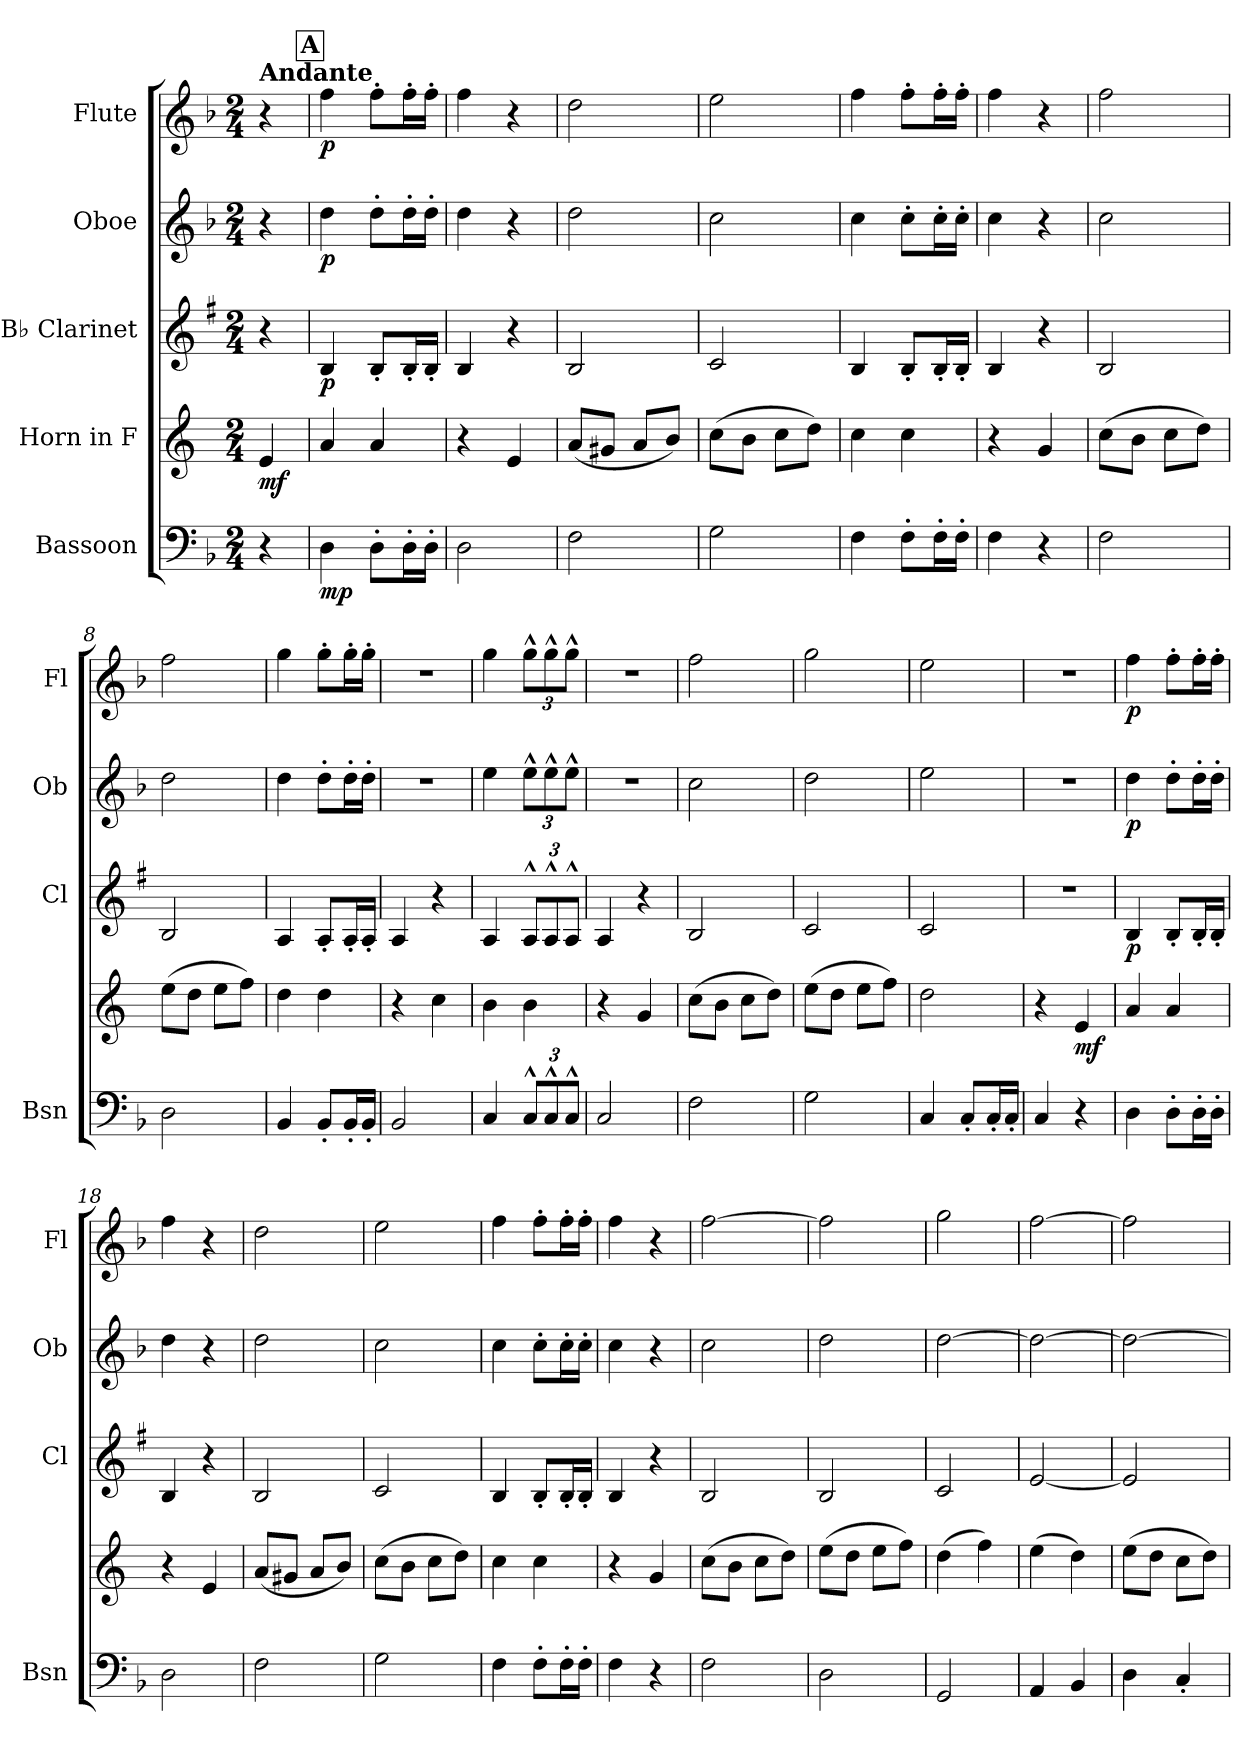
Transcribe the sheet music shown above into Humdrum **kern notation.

**kern	**dynam	**kern	**dynam	**kern	**dynam	**kern	**dynam	**kern	**dynam
*part5	*part5	*part4	*part4	*part3	*part3	*part2	*part2	*part1	*part1
*staff5	*staff5	*staff4	*staff4	*staff3	*staff3	*staff2	*staff2	*staff1	*staff1
*I"Bassoon	*	*I"Horn in F	*	*I"B♭ Clarinet	*	*I"Oboe	*	*I"Flute	*
*I'Bsn	*	*	*	*I'Cl	*	*I'Ob	*	*I'Fl	*
*clefF4	*	*clefG2	*	*clefG2	*	*clefG2	*	*clefG2	*
*	*	*ITrd4c7	*	*ITrd1c2	*	*	*	*	*
*k[b-]	*	*k[b-]	*	*k[b-]	*	*k[b-]	*	*k[b-]	*
*M2/4	*	*M2/4	*	*M2/4	*	*M2/4	*	*M2/4	*
*MM100	*	*MM100	*	*MM100	*	*MM100	*	*MM100	*
=	=	=	=	=	=	=	=	=	=
!	!	!	!	!	!	!	!	!LO:TX:a:B:t=Andante	!
!	!	!	!LO:DY:b	!	!	!	!	!	!
4r	.	4A/	mf	4r	.	4r	.	4r	.
!!LO:REH:place=s1:a:B:fs=14:t=A
=1	=1	=1	=1	=1	=1	=1	=1	=1	=1
!	!LO:DY:b	!	!	!	!LO:DY:b	!	!LO:DY:b	!	!LO:DY:b
4D\	mp	4d/	.	4A/	p	4dd\	p	4ff\	p
8D'\L	.	4d/	.	8A'/L	.	8dd'\L	.	8ff'\L	.
16D'\L	.	.	.	16A'/L	.	16dd'\L	.	16ff'\L	.
16D'\JJ	.	.	.	16A'/JJ	.	16dd'\JJ	.	16ff'\JJ	.
=2	=2	=2	=2	=2	=2	=2	=2	=2	=2
2D\	.	4r	.	4A/	.	4dd\	.	4ff\	.
.	.	4A/	.	4r	.	4r	.	4r	.
=3	=3	=3	=3	=3	=3	=3	=3	=3	=3
2F\	.	(<8d/L	.	2A/	.	2dd\	.	2dd\	.
.	.	8c#X/J	.	.	.	.	.	.	.
.	.	8d/L	.	.	.	.	.	.	.
.	.	8e/J)	.	.	.	.	.	.	.
=4	=4	=4	=4	=4	=4	=4	=4	=4	=4
2G\	.	(>8f\L	.	2B-/	.	2cc\	.	2ee\	.
.	.	8e\J	.	.	.	.	.	.	.
.	.	8f\L	.	.	.	.	.	.	.
.	.	8g\J)	.	.	.	.	.	.	.
=5	=5	=5	=5	=5	=5	=5	=5	=5	=5
4F\	.	4f\	.	4A/	.	4cc\	.	4ff\	.
8F'\L	.	4f\	.	8A'/L	.	8cc'\L	.	8ff'\L	.
16F'\L	.	.	.	16A'/L	.	16cc'\L	.	16ff'\L	.
16F'\JJ	.	.	.	16A'/JJ	.	16cc'\JJ	.	16ff'\JJ	.
=6	=6	=6	=6	=6	=6	=6	=6	=6	=6
4F\	.	4r	.	4A/	.	4cc\	.	4ff\	.
4r	.	4c/	.	4r	.	4r	.	4r	.
=7	=7	=7	=7	=7	=7	=7	=7	=7	=7
2F\	.	(>8f\L	.	2A/	.	2cc\	.	2ff\	.
.	.	8e\J	.	.	.	.	.	.	.
.	.	8f\L	.	.	.	.	.	.	.
.	.	8g\J)	.	.	.	.	.	.	.
=8	=8	=8	=8	=8	=8	=8	=8	=8	=8
2D\	.	(>8a\L	.	2A/	.	2dd\	.	2ff\	.
.	.	8g\J	.	.	.	.	.	.	.
.	.	8a\L	.	.	.	.	.	.	.
.	.	8b-\J)	.	.	.	.	.	.	.
!!LO:LB:g=z
=9	=9	=9	=9	=9	=9	=9	=9	=9	=9
4BB-/	.	4g\	.	4G/	.	4dd\	.	4gg\	.
8BB-'/L	.	4g\	.	8G'/L	.	8dd'\L	.	8gg'\L	.
16BB-'/L	.	.	.	16G'/L	.	16dd'\L	.	16gg'\L	.
16BB-'/JJ	.	.	.	16G'/JJ	.	16dd'\JJ	.	16gg'\JJ	.
=10	=10	=10	=10	=10	=10	=10	=10	=10	=10
2BB-/	.	4r	.	4G/	.	2r	.	2r	.
.	.	4f\	.	4r	.	.	.	.	.
=11	=11	=11	=11	=11	=11	=11	=11	=11	=11
4C/	.	4e\	.	4G/	.	4ee\	.	4gg\	.
*Xbrackettup	*	*	*	*Xbrackettup	*	*Xbrackettup	*	*Xbrackettup	*
12C^^/L	.	4e\	.	12G^^/L	.	12ee^^\L	.	12gg^^\L	.
12C^^/	.	.	.	12G^^/	.	12ee^^\	.	12gg^^\	.
12C^^/J	.	.	.	12G^^/J	.	12ee^^\J	.	12gg^^\J	.
=12	=12	=12	=12	=12	=12	=12	=12	=12	=12
2C/	.	4r	.	4G/	.	2r	.	2r	.
.	.	4c/	.	4r	.	.	.	.	.
=13	=13	=13	=13	=13	=13	=13	=13	=13	=13
2F\	.	(>8f\L	.	2A/	.	2cc\	.	2ff\	.
.	.	8e\J	.	.	.	.	.	.	.
.	.	8f\L	.	.	.	.	.	.	.
.	.	8g\J)	.	.	.	.	.	.	.
=14	=14	=14	=14	=14	=14	=14	=14	=14	=14
2G\	.	(>8a\L	.	2B-/	.	2dd\	.	2gg\	.
.	.	8g\J	.	.	.	.	.	.	.
.	.	8a\L	.	.	.	.	.	.	.
.	.	8b-\J)	.	.	.	.	.	.	.
=15	=15	=15	=15	=15	=15	=15	=15	=15	=15
4C/	.	2g\	.	2B-/	.	2ee\	.	2ee\	.
8C'/L	.	.	.	.	.	.	.	.	.
16C'/L	.	.	.	.	.	.	.	.	.
16C'/JJ	.	.	.	.	.	.	.	.	.
=16	=16	=16	=16	=16	=16	=16	=16	=16	=16
4C/	.	4r	.	2r	.	2r	.	2r	.
!	!	!	!LO:DY:b	!	!	!	!	!	!
4r	.	4A/	mf	.	.	.	.	.	.
=17	=17	=17	=17	=17	=17	=17	=17	=17	=17
!	!	!	!	!	!LO:DY:b	!	!LO:DY:b	!	!LO:DY:b
4D\	.	4d/	.	4A/	p	4dd\	p	4ff\	p
8D'\L	.	4d/	.	8A'/L	.	8dd'\L	.	8ff'\L	.
16D'\L	.	.	.	16A'/L	.	16dd'\L	.	16ff'\L	.
16D'\JJ	.	.	.	16A'/JJ	.	16dd'\JJ	.	16ff'\JJ	.
=18	=18	=18	=18	=18	=18	=18	=18	=18	=18
2D\	.	4r	.	4A/	.	4dd\	.	4ff\	.
.	.	4A/	.	4r	.	4r	.	4r	.
=19	=19	=19	=19	=19	=19	=19	=19	=19	=19
2F\	.	(<8d/L	.	2A/	.	2dd\	.	2dd\	.
.	.	8c#X/J	.	.	.	.	.	.	.
.	.	8d/L	.	.	.	.	.	.	.
.	.	8e/J)	.	.	.	.	.	.	.
!!LO:PB:g=z
=20	=20	=20	=20	=20	=20	=20	=20	=20	=20
2G\	.	(>8f\L	.	2B-/	.	2cc\	.	2ee\	.
.	.	8e\J	.	.	.	.	.	.	.
.	.	8f\L	.	.	.	.	.	.	.
.	.	8g\J)	.	.	.	.	.	.	.
=21	=21	=21	=21	=21	=21	=21	=21	=21	=21
4F\	.	4f\	.	4A/	.	4cc\	.	4ff\	.
8F'\L	.	4f\	.	8A'/L	.	8cc'\L	.	8ff'\L	.
16F'\L	.	.	.	16A'/L	.	16cc'\L	.	16ff'\L	.
16F'\JJ	.	.	.	16A'/JJ	.	16cc'\JJ	.	16ff'\JJ	.
=22	=22	=22	=22	=22	=22	=22	=22	=22	=22
4F\	.	4r	.	4A/	.	4cc\	.	4ff\	.
4r	.	4c/	.	4r	.	4r	.	4r	.
=23	=23	=23	=23	=23	=23	=23	=23	=23	=23
2F\	.	(>8f\L	.	2A/	.	2cc\	.	[2ff\	.
.	.	8e\J	.	.	.	.	.	.	.
.	.	8f\L	.	.	.	.	.	.	.
.	.	8g\J)	.	.	.	.	.	.	.
=24	=24	=24	=24	=24	=24	=24	=24	=24	=24
2D\	.	(>8a\L	.	2A/	.	2dd\	.	2ff\]	.
.	.	8g\J	.	.	.	.	.	.	.
.	.	8a\L	.	.	.	.	.	.	.
.	.	8b-\J)	.	.	.	.	.	.	.
=25	=25	=25	=25	=25	=25	=25	=25	=25	=25
2GG/	.	(>4g\	.	2B-/	.	[2dd\	.	2gg\	.
.	.	4b-\)	.	.	.	.	.	.	.
=26	=26	=26	=26	=26	=26	=26	=26	=26	=26
4AA/	.	(>4a\	.	[2d/	.	2dd\_	.	[2ff\	.
4BB-/	.	4g\)	.	.	.	.	.	.	.
=27	=27	=27	=27	=27	=27	=27	=27	=27	=27
4D\	.	(>8a\L	.	2d/]	.	2dd\_	.	2ff\]	.
.	.	8g\J	.	.	.	.	.	.	.
4C'/	.	8f\L	.	.	.	.	.	.	.
.	.	8g\J)	.	.	.	.	.	.	.
=	=	=	=	=	=	=	=	=	=
*-	*-	*-	*-	*-	*-	*-	*-	*-	*-
